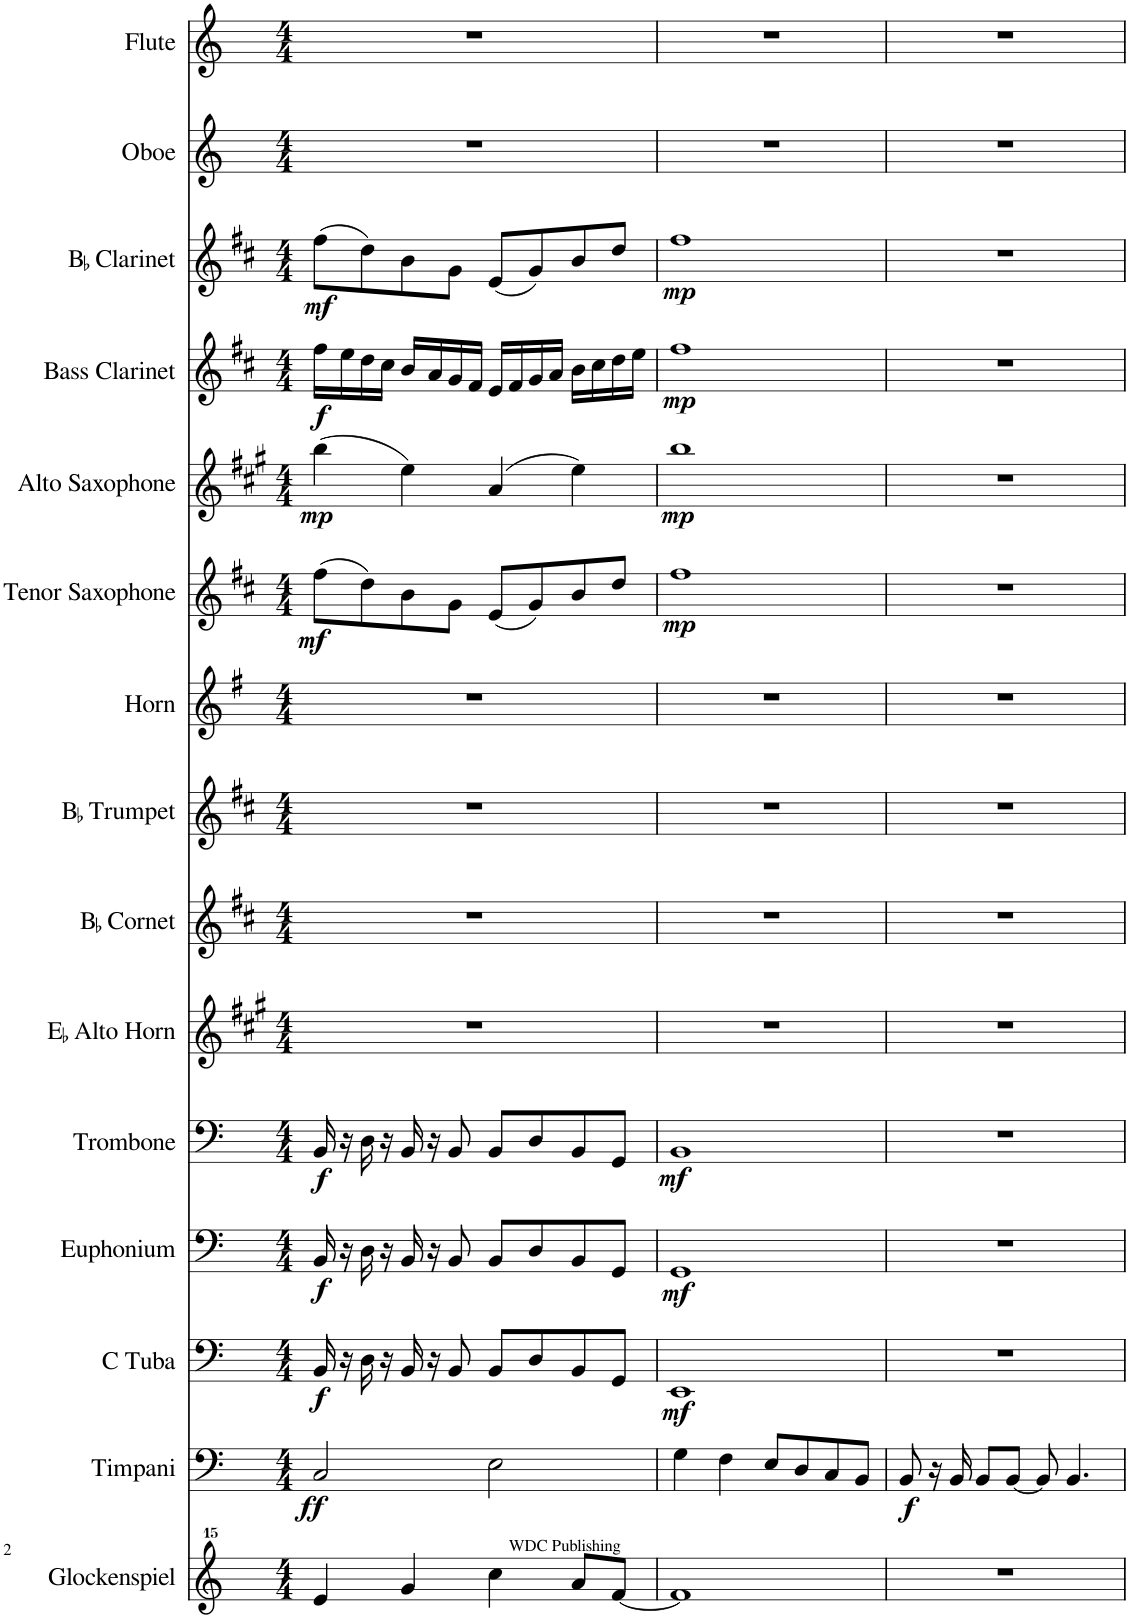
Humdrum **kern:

**kern	**kern	**dynam	**kern	**dynam	**kern	**dynam	**kern	**dynam	**kern	**kern	**kern	**kern	**kern	**dynam	**kern	**dynam	**kern	**dynam	**kern	**dynam	**kern	**kern
*part15	*part14	*part14	*part13	*part13	*part12	*part12	*part11	*part11	*part10	*part9	*part8	*part7	*part6	*part6	*part5	*part5	*part4	*part4	*part3	*part3	*part2	*part1
*staff15	*staff14	*staff14	*staff13	*staff13	*staff12	*staff12	*staff11	*staff11	*staff10	*staff9	*staff8	*staff7	*staff6	*staff6	*staff5	*staff5	*staff4	*staff4	*staff3	*staff3	*staff2	*staff1
*I"Glockenspiel	*I"Timpani	*	*I"C Tuba	*	*I"Euphonium	*	*I"Trombone	*	*I"EaccidentalFlat Alto Horn	*I"BaccidentalFlat Cornet	*I"BaccidentalFlat Trumpet	*I"Horn	*I"Tenor Saxophone	*	*I"Alto Saxophone	*	*I"Bass Clarinet	*	*I"BaccidentalFlat Clarinet	*	*I"Oboe	*I"Flute
*I'Glk.	*I'Timp.	*	*I'C Tu.	*	*I'Eu.	*	*I'Trb.	*	*I'EaccidentalFlat A. Hn.	*I'BaccidentalFlat Cnt.	*I'BaccidentalFlat Tpt.	*I'Hn.	*I'T. Sax.	*	*I'A. Sax.	*	*I'B. Cl.	*	*I'BaccidentalFlat Cl.	*	*I'Ob.	*I'Fl.
*clefG^^2	*clefF4	*	*clefF4	*	*clefF4	*	*clefF4	*	*clefG2	*clefG2	*clefG2	*clefG2	*clefG2	*	*clefG2	*	*clefG2	*	*clefG2	*	*clefG2	*clefG2
*	*	*	*	*	*	*	*	*	*Trd5c9	*Trd1c2	*Trd1c2	*Trd4c7	*Trd8c14	*	*Trd5c9	*	*Trd8c14	*	*Trd1c2	*	*	*
*k[]	*k[]	*	*k[]	*	*k[]	*	*k[]	*	*k[f#c#g#]	*k[f#c#]	*k[f#c#]	*k[f#]	*k[f#c#]	*	*k[f#c#g#]	*	*k[f#c#]	*	*k[f#c#]	*	*k[]	*k[]
*M4/4	*M4/4	*	*M4/4	*	*M4/4	*	*M4/4	*	*M4/4	*M4/4	*M4/4	*M4/4	*M4/4	*	*M4/4	*	*M4/4	*	*M4/4	*	*M4/4	*M4/4
=1	=1	=1	=1	=1	=1	=1	=1	=1	=1	=1	=1	=1	=1	=1	=1	=1	=1	=1	=1	=1	=1	=1
!	!	!LO:DY:b	!	!LO:DY:b	!	!LO:DY:b	!	!LO:DY:b	!	!	!	!	!	!LO:DY:b	!	!LO:DY:b	!	!LO:DY:b	!	!LO:DY:b	!	!
4eee/	2C/	ff	16BB/	f	16BB/	f	16BB/	f	1r	1r	1r	1r	(8ff#\L	mf	(4bb\	mp	16ff#\LL	f	(8ff#\L	mf	1r	1r
.	.	.	16r	.	16r	.	16r	.	.	.	.	.	.	.	.	.	16ee\	.	.	.	.	.
.	.	.	16D\	.	16D\	.	16D\	.	.	.	.	.	8dd\)	.	.	.	16dd\	.	8dd\)	.	.	.
.	.	.	16r	.	16r	.	16r	.	.	.	.	.	.	.	.	.	16cc#\JJ	.	.	.	.	.
4ggg/	.	.	16BB/	.	16BB/	.	16BB/	.	.	.	.	.	8b\	.	4ee\)	.	16b/LL	.	8b\	.	.	.
.	.	.	16r	.	16r	.	16r	.	.	.	.	.	.	.	.	.	16a/	.	.	.	.	.
.	.	.	8BB/	.	8BB/	.	8BB/	.	.	.	.	.	8g\J	.	.	.	16g/	.	8g\J	.	.	.
.	.	.	.	.	.	.	.	.	.	.	.	.	.	.	.	.	16f#/JJ	.	.	.	.	.
4cccc\	2E\	.	8BB/L	.	8BB/L	.	8BB/L	.	.	.	.	.	(8e/L	.	(4a/	.	16e/LL	.	(8e/L	.	.	.
.	.	.	.	.	.	.	.	.	.	.	.	.	.	.	.	.	16f#/	.	.	.	.	.
.	.	.	8D/	.	8D/	.	8D/	.	.	.	.	.	8g/)	.	.	.	16g/	.	8g/)	.	.	.
.	.	.	.	.	.	.	.	.	.	.	.	.	.	.	.	.	16a/JJ	.	.	.	.	.
8aaa/L	.	.	8BB/	.	8BB/	.	8BB/	.	.	.	.	.	8b/	.	4ee\)	.	16b\LL	.	8b/	.	.	.
.	.	.	.	.	.	.	.	.	.	.	.	.	.	.	.	.	16cc#\	.	.	.	.	.
[8fff/J	.	.	8GG/J	.	8GG/J	.	8GG/J	.	.	.	.	.	8dd/J	.	.	.	16dd\	.	8dd/J	.	.	.
.	.	.	.	.	.	.	.	.	.	.	.	.	.	.	.	.	16ee\JJ	.	.	.	.	.
=2	=2	=2	=2	=2	=2	=2	=2	=2	=2	=2	=2	=2	=2	=2	=2	=2	=2	=2	=2	=2	=2	=2
!	!	!	!	!LO:DY:b	!	!LO:DY:b	!	!LO:DY:b	!	!	!	!	!	!LO:DY:b	!	!LO:DY:b	!	!LO:DY:b	!	!LO:DY:b	!	!
1fff]	4G\	.	1EE	mf	1GG	mf	1BB	mf	1r	1r	1r	1r	1ff#	mp	1bb	mp	1ff#	mp	1ff#	mp	1r	1r
.	4F\	.	.	.	.	.	.	.	.	.	.	.	.	.	.	.	.	.	.	.	.	.
.	8E/L	.	.	.	.	.	.	.	.	.	.	.	.	.	.	.	.	.	.	.	.	.
.	8D/	.	.	.	.	.	.	.	.	.	.	.	.	.	.	.	.	.	.	.	.	.
.	8C/	.	.	.	.	.	.	.	.	.	.	.	.	.	.	.	.	.	.	.	.	.
.	8BB/J	.	.	.	.	.	.	.	.	.	.	.	.	.	.	.	.	.	.	.	.	.
=3	=3	=3	=3	=3	=3	=3	=3	=3	=3	=3	=3	=3	=3	=3	=3	=3	=3	=3	=3	=3	=3	=3
!	!	!LO:DY:b	!	!	!	!	!	!	!	!	!	!	!	!	!	!	!	!	!	!	!	!
1r	8BB/	f	1r	.	1r	.	1r	.	1r	1r	1r	1r	1r	.	1r	.	1r	.	1r	.	1r	1r
.	16r	.	.	.	.	.	.	.	.	.	.	.	.	.	.	.	.	.	.	.	.	.
.	16BB/	.	.	.	.	.	.	.	.	.	.	.	.	.	.	.	.	.	.	.	.	.
.	8BB/L	.	.	.	.	.	.	.	.	.	.	.	.	.	.	.	.	.	.	.	.	.
.	[8BB/J	.	.	.	.	.	.	.	.	.	.	.	.	.	.	.	.	.	.	.	.	.
.	8BB/]	.	.	.	.	.	.	.	.	.	.	.	.	.	.	.	.	.	.	.	.	.
.	4.BB/	.	.	.	.	.	.	.	.	.	.	.	.	.	.	.	.	.	.	.	.	.
=	=	=	=	=	=	=	=	=	=	=	=	=	=	=	=	=	=	=	=	=	=	=
*-	*-	*-	*-	*-	*-	*-	*-	*-	*-	*-	*-	*-	*-	*-	*-	*-	*-	*-	*-	*-	*-	*-
